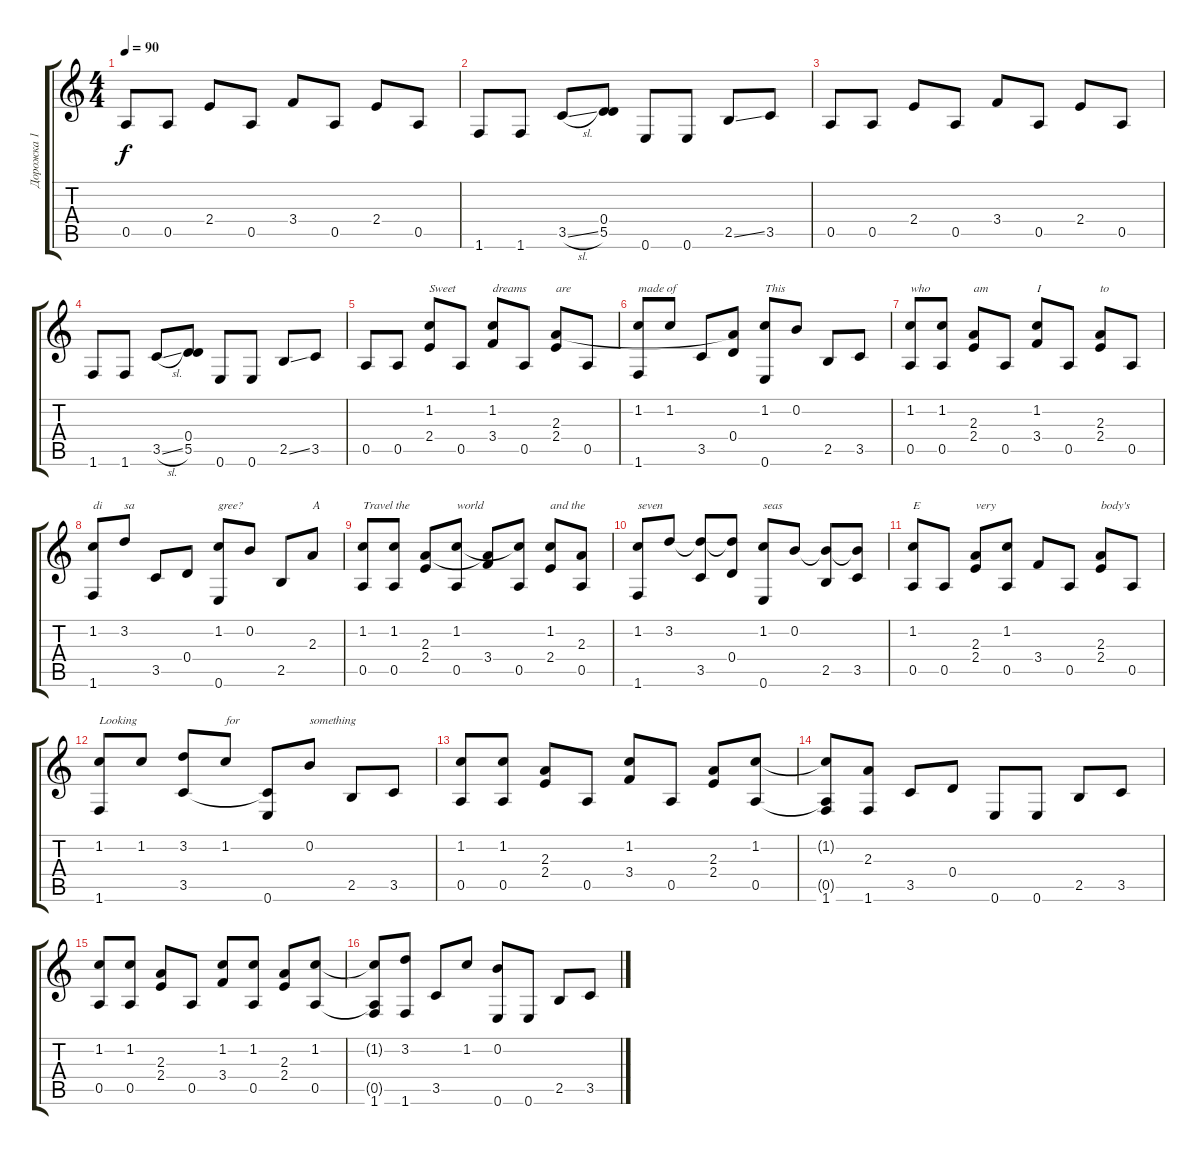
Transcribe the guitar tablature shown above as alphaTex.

\track ("Дорожка 1" "Дорожка 1") {instrument acousticguitarsteel}
\staff {score tabs}
\tuning (E4 B3 G3 D3 A2 E2) {hide}
\ts (4 4)
\tempo 90
\clef g2
\ks c
0.5.8{dy f} 0.5.8 2.4.8 0.5.8 3.4.8 0.5.8 2.4.8 0.5.8 |
1.6.8 1.6.8 3.5{sl}.8 (0.4 5.5).8 0.6.8 0.6.8 2.5{ss}.8 3.5.8 |
0.5.8 0.5.8 2.4.8 0.5.8 3.4.8 0.5.8 2.4.8 0.5.8 |
1.6.8 1.6.8 3.5{sl}.8 (0.4 5.5).8 0.6.8 0.6.8 2.5{ss}.8 3.5.8 |
0.5.8 0.5.8 (1.2 2.4).8{txt "Sweet"} 0.5.8 (1.2 3.4).8{txt "dreams"} 0.5.8 (2.3 2.4).8{txt "are"} 0.5.8 |
(1.2 1.6).8{txt "made of"} 1.2.8 3.5.8 (2.3{t} 0.4).8 (1.2 0.6).8{txt "This"} 0.2.8 2.5.8 3.5.8 |
(1.2 0.5).8{txt "who"} (1.2 0.5).8 (2.3 2.4).8{txt "am"} 0.5.8 (1.2 3.4).8{txt "I"} 0.5.8 (2.3 2.4).8{txt "to"} 0.5.8 |
(1.2 1.6).8{txt "di"} 3.2.8{txt "sa"} 3.5.8 0.4.8 (1.2 0.6).8{txt "gree?"} 0.2.8 2.5.8 2.3.8{txt "A"} |
(1.2 0.5).8{txt "Travel the"} (1.2 0.5).8 (2.3 2.4).8 (1.2 0.5).8{txt "world"} (2.3{t} 3.4).8 (1.2{t} 0.5).8 (1.2 2.4).8{txt "and the"} (2.3 0.5).8 |
(1.2 1.6).8{txt "seven"} 3.2.8 (3.2{t} 3.5).8 (3.2{t} 0.4).8 (1.2 0.6).8{txt "seas"} 0.2.8 (0.2{t} 2.5).8 (0.2{t} 3.5).8 |
(1.2 0.5).8{txt "E"} 0.5.8 (2.3 2.4).8{txt "very"} (1.2 0.5).8 3.4.8 0.5.8 (2.3 2.4).8{txt "body's"} 0.5.8 |
(1.2 1.6).8{txt "Looking "} 1.2.8 (3.2 3.5).8 1.2.8{txt "for"} (3.5{t} 0.6).8 0.2.8{txt "something"} 2.5.8 3.5.8 |
(1.2 0.5).8 (1.2 0.5).8 (2.3 2.4).8 0.5.8 (1.2 3.4).8 0.5.8 (2.3 2.4).8 (1.2 0.5).8 |
(1.2{t} 0.5{t} 1.6).8 (2.3 1.6).8 3.5.8 0.4.8 0.6.8 0.6.8 2.5.8 3.5.8 |
(1.2 0.5).8 (1.2 0.5).8 (2.3 2.4).8 0.5.8 (1.2 3.4).8 (1.2 0.5).8 (2.3 2.4).8 (1.2 0.5).8 |
(1.2{t} 0.5{t} 1.6).8 (3.2 1.6).8 3.5.8 1.2.8 (0.2 0.6).8 0.6.8 2.5.8 3.5.8
